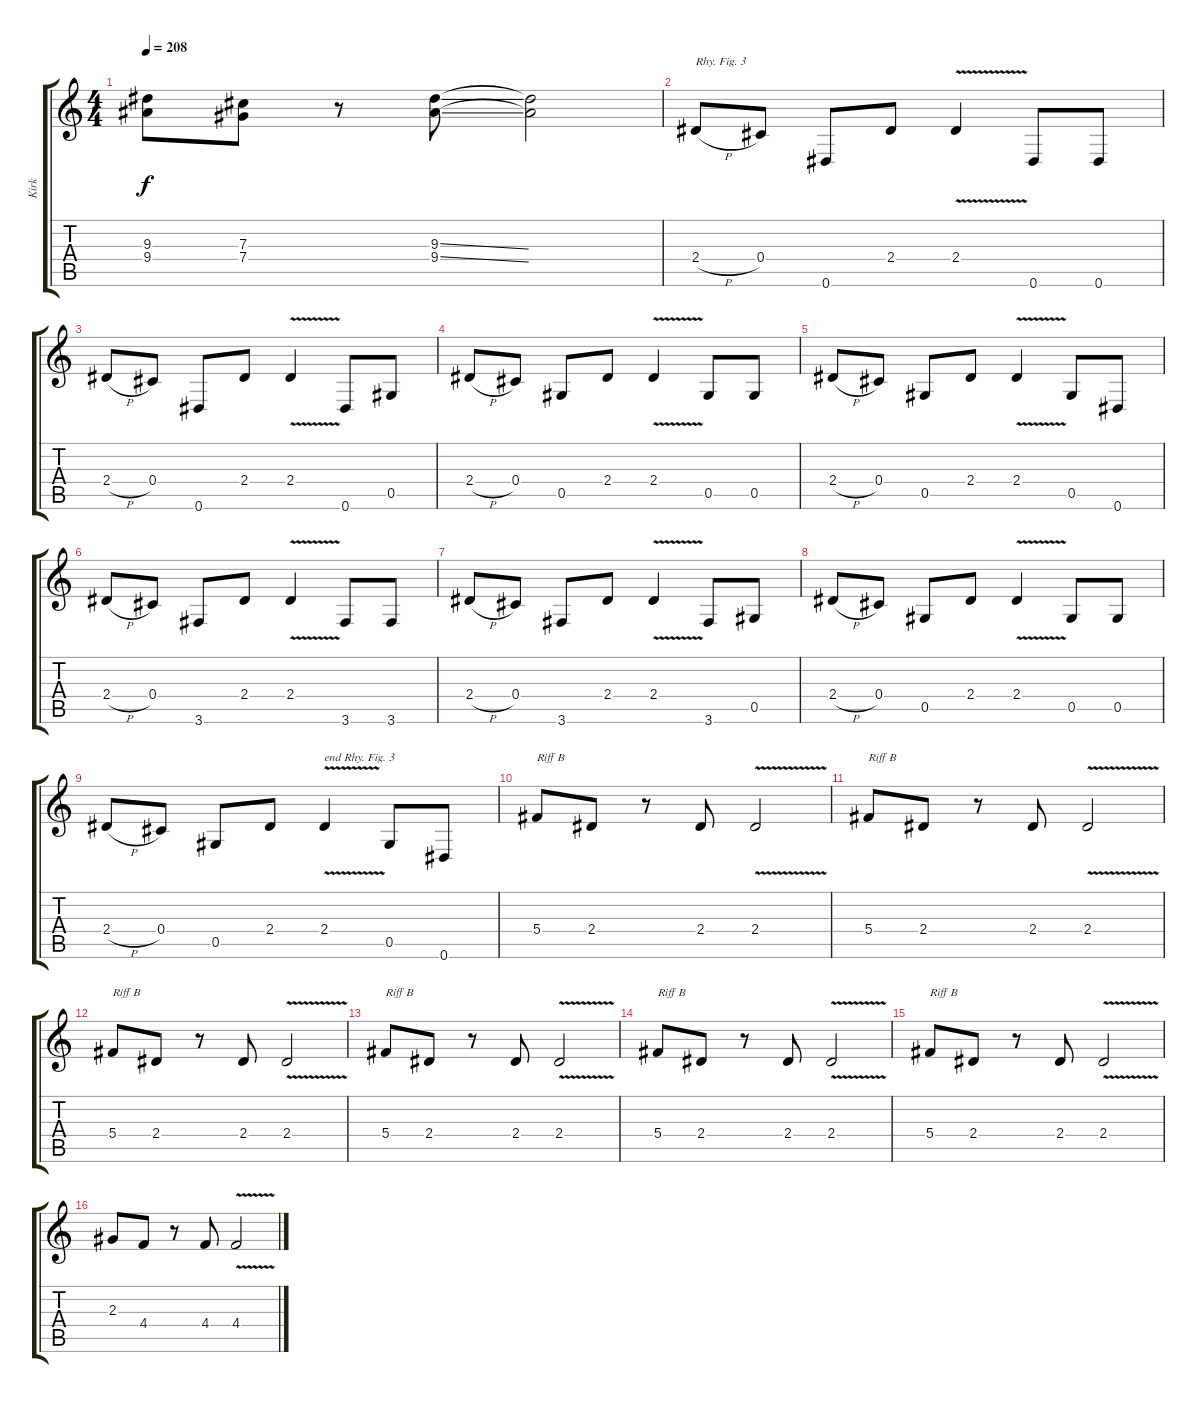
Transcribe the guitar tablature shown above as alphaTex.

\track ("Kirk" "Kirk") {instrument distortionguitar}
\staff {score tabs}
\tuning (Eb4 Bb3 Gb3 Db3 Ab2 Eb2) {hide}
\ts (4 4)
\tempo 208
\clef g2
\ks c
(9.3 9.4).8{dy f} (7.3 7.4).8 r.8 (9.3{ss} 9.4{ss}).8 (9.3{t} 9.4{t}).2 |
2.4{h}.8{txt "Rhy. Fig. 3"} 0.4.8 0.6.8 2.4.8 2.4{v}.4 0.6.8 0.6.8 |
2.4{h}.8 0.4.8 0.6.8 2.4.8 2.4{v}.4 0.6.8 0.5.8 |
2.4{h}.8 0.4.8 0.5.8 2.4.8 2.4{v}.4 0.5.8 0.5.8 |
2.4{h}.8 0.4.8 0.5.8 2.4.8 2.4{v}.4 0.5.8 0.6.8 |
2.4{h}.8 0.4.8 3.6.8 2.4.8 2.4{v}.4 3.6.8 3.6.8 |
2.4{h}.8 0.4.8 3.6.8 2.4.8 2.4{v}.4 3.6.8 0.5.8 |
2.4{h}.8 0.4.8 0.5.8 2.4.8 2.4{v}.4 0.5.8 0.5.8 |
2.4{h}.8 0.4.8 0.5.8 2.4.8 2.4{v}.4{txt "end Rhy. Fig. 3"} 0.5.8 0.6.8 |
5.4.8{txt "Riff B"} 2.4.8 r.8 2.4.8 2.4{v}.2 |
5.4.8{txt "Riff B"} 2.4.8 r.8 2.4.8 2.4{v}.2 |
5.4.8{txt "Riff B"} 2.4.8 r.8 2.4.8 2.4{v}.2 |
5.4.8{txt "Riff B"} 2.4.8 r.8 2.4.8 2.4{v}.2 |
5.4.8{txt "Riff B"} 2.4.8 r.8 2.4.8 2.4{v}.2 |
5.4.8{txt "Riff B"} 2.4.8 r.8 2.4.8 2.4{v}.2 |
2.3.8 4.4.8 r.8 4.4.8 4.4{v}.2
